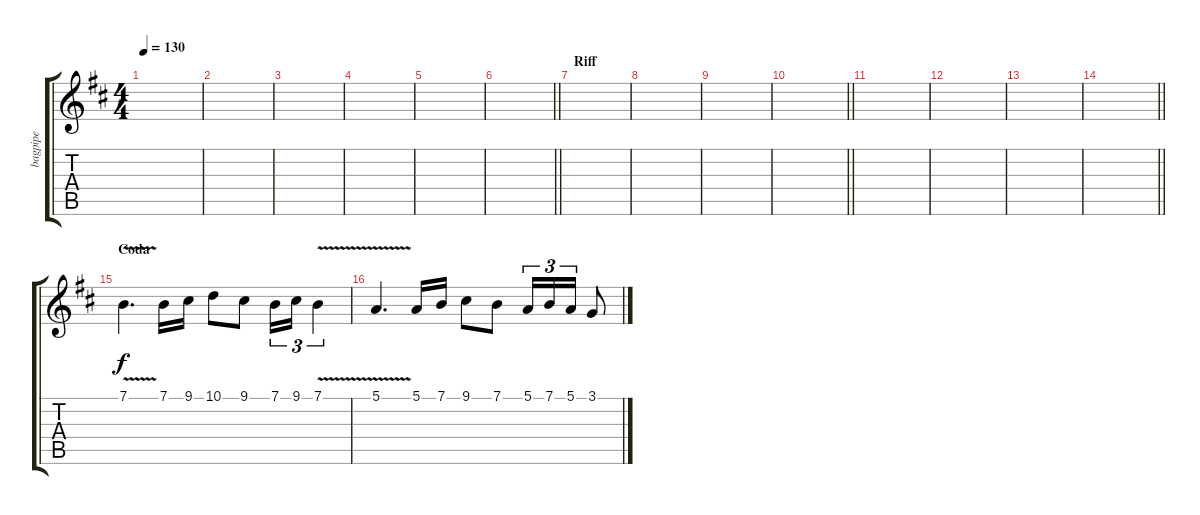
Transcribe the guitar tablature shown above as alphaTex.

\track ("bagpipe" "bagpipe") {instrument stringensemble1}
\staff {score tabs}
\tuning (E4 B3 G3 D3 A2 E2) {hide}
\ts (4 4)
\tempo 130
\clef g2
\ks bminor
|
|
|
|
|
\barLineRight lightlight
|
\section ("" "Riff")
|
|
|
\barLineRight lightlight
|
|
|
|
\barLineRight lightlight
|
\section ("" "Coda")
7.1{v}.4{d} 7.1.16 9.1.16 10.1.8 9.1.8 7.1.16{tu (3 2)} 9.1.16{tu (3 2)} 7.1{v}.4{tu (3 2)} |
5.1{v}.4{d} 5.1.16 7.1.16 9.1.8 7.1.8 5.1.16{tu (3 2)} 7.1.16{tu (3 2)} 5.1.16{tu (3 2)} 3.1.8
